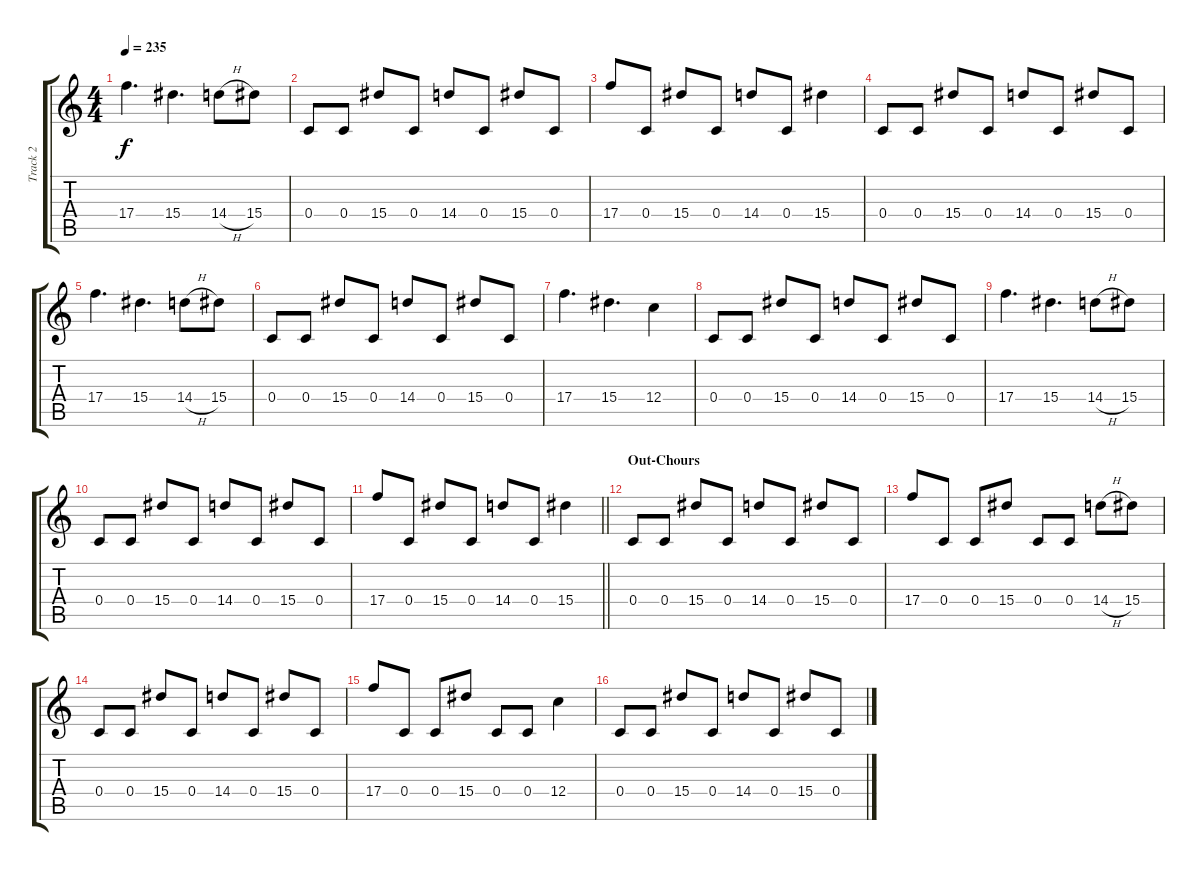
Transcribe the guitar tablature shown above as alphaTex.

\track ("Track 2" "Track 2") {instrument distortionguitar}
\staff {score tabs}
\tuning (D4 A3 F3 C3 G2 C2) {hide}
\ts (4 4)
\tempo 235
\clef g2
\ks c
17.4.4{d dy f} 15.4.4{d} 14.4{h}.8 15.4.8 |
0.4.8 0.4.8 15.4.8 0.4.8 14.4.8 0.4.8 15.4.8 0.4.8 |
17.4.8 0.4.8 15.4.8 0.4.8 14.4.8 0.4.8 15.4.4 |
0.4.8 0.4.8 15.4.8 0.4.8 14.4.8 0.4.8 15.4.8 0.4.8 |
17.4.4{d} 15.4.4{d} 14.4{h}.8 15.4.8 |
0.4.8 0.4.8 15.4.8 0.4.8 14.4.8 0.4.8 15.4.8 0.4.8 |
17.4.4{d} 15.4.4{d} 12.4.4 |
0.4.8 0.4.8 15.4.8 0.4.8 14.4.8 0.4.8 15.4.8 0.4.8 |
17.4.4{d} 15.4.4{d} 14.4{h}.8 15.4.8 |
0.4.8 0.4.8 15.4.8 0.4.8 14.4.8 0.4.8 15.4.8 0.4.8 |
\barLineRight lightlight
17.4.8 0.4.8 15.4.8 0.4.8 14.4.8 0.4.8 15.4.4 |
\section ("" "Out-Chours")
0.4.8 0.4.8 15.4.8 0.4.8 14.4.8 0.4.8 15.4.8 0.4.8 |
17.4.8 0.4.8 0.4.8 15.4.8 0.4.8 0.4.8 14.4{h}.8 15.4.8 |
0.4.8 0.4.8 15.4.8 0.4.8 14.4.8 0.4.8 15.4.8 0.4.8 |
17.4.8 0.4.8 0.4.8 15.4.8 0.4.8 0.4.8 12.4.4 |
0.4.8 0.4.8 15.4.8 0.4.8 14.4.8 0.4.8 15.4.8 0.4.8
